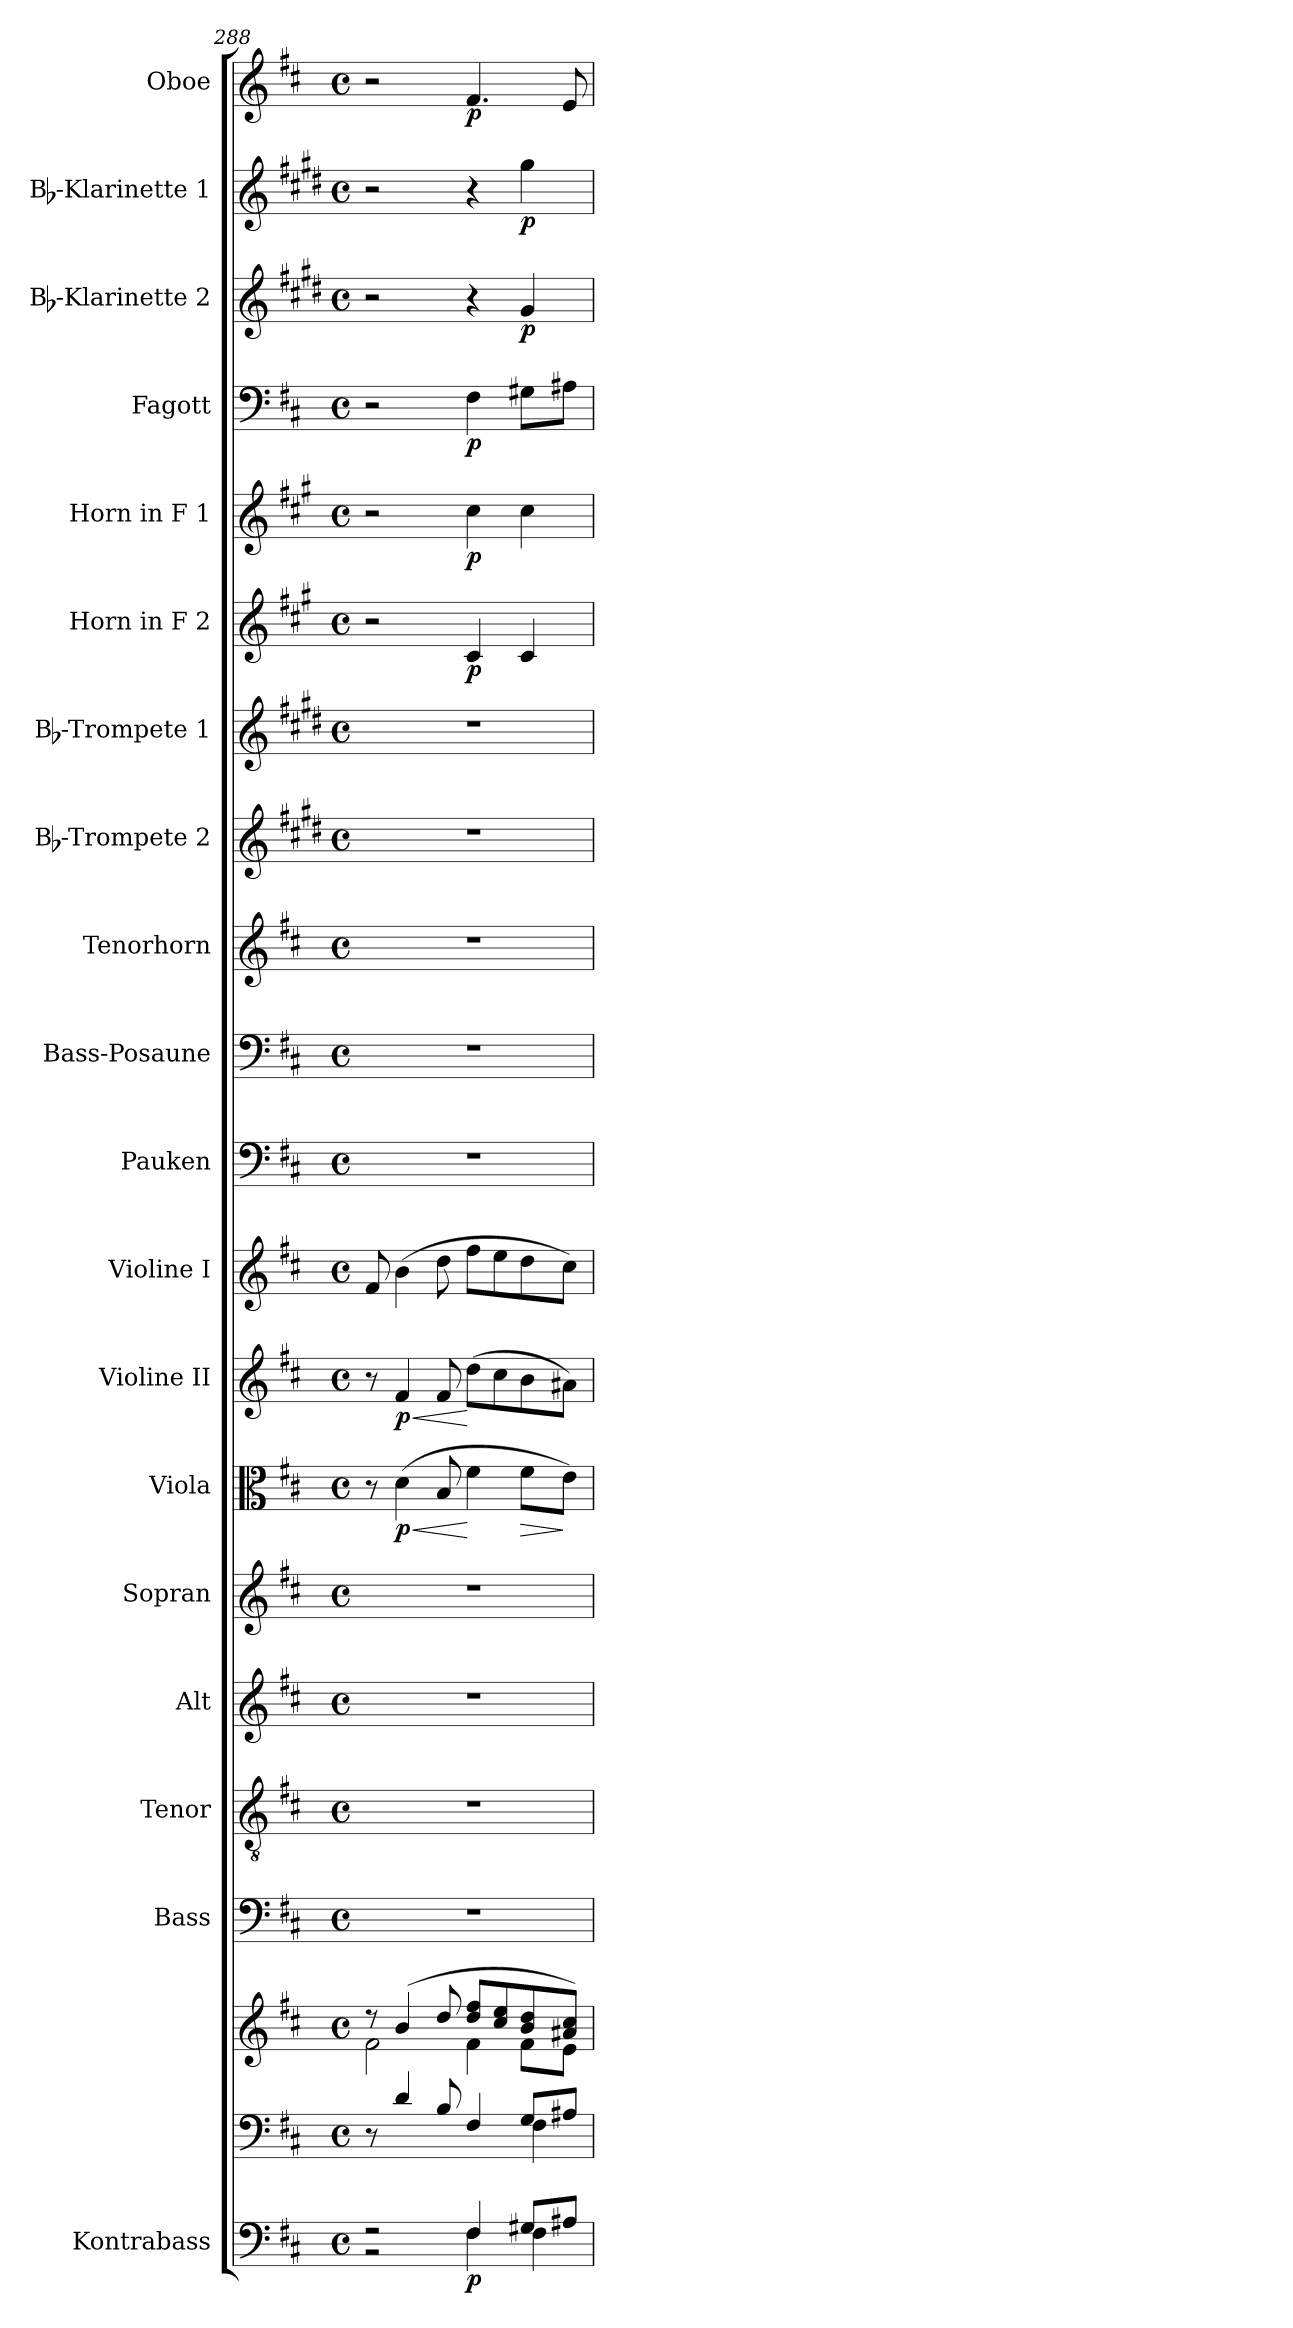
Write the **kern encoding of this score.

**kern	**dynam	**kern	**kern	**kern	**kern	**kern	**kern	**kern	**dynam	**kern	**dynam	**kern	**kern	**kern	**kern	**kern	**kern	**kern	**dynam	**kern	**dynam	**kern	**dynam	**kern	**dynam	**kern	**dynam	**kern	**dynam
*part20	*part20	*part19	*part19	*part18	*part17	*part16	*part15	*part14	*part14	*part13	*part13	*part12	*part11	*part10	*part9	*part8	*part7	*part6	*part6	*part5	*part5	*part4	*part4	*part3	*part3	*part2	*part2	*part1	*part1
*staff21	*staff21	*staff20	*staff19	*staff18	*staff17	*staff16	*staff15	*staff14	*staff14	*staff13	*staff13	*staff12	*staff11	*staff10	*staff9	*staff8	*staff7	*staff6	*staff6	*staff5	*staff5	*staff4	*staff4	*staff3	*staff3	*staff2	*staff2	*staff1	*staff1
*I"Kontrabass	*	*	*	*I"Bass	*I"Tenor	*I"Alt	*I"Sopran	*I"Viola	*	*I"Violine II	*	*I"Violine I	*I"Pauken	*I"Bass-Posaune	*I"Tenorhorn	*I"Bb-Trompete 2	*I"Bb-Trompete 1	*I"Horn in F 2	*	*I"Horn in F 1	*	*I"Fagott	*	*I"Bb-Klarinette 2	*	*I"Bb-Klarinette 1	*	*I"Oboe	*
*I'Kb.	*	*	*	*I'B.	*I'T.	*I'A.	*I'S.	*I'Vla.	*	*I'Vl. II	*	*I'Vl. I	*I'Pk.	*I'B. Pos.	*I'T. Hrn.	*I'Bb Trp. 2	*I'Bb Trp. 1	*	*	*	*	*I'Fg.	*	*I'Bb Kl. 2	*	*I'Bb Kl. 1	*	*I'Ob.	*
*clefF4	*	*clefF4	*clefG2	*clefF4	*clefGv2	*clefG2	*clefG2	*clefC3	*	*clefG2	*	*clefG2	*clefF4	*clefF4	*clefG2	*clefG2	*clefG2	*clefG2	*	*clefG2	*	*clefF4	*	*clefG2	*	*clefG2	*	*clefG2	*
*ITrd7c12	*	*	*	*	*	*	*	*	*	*	*	*	*	*	*ITrd8c14	*ITrd1c2	*ITrd1c2	*ITrd4c7	*	*ITrd4c7	*	*	*	*ITrd1c2	*	*ITrd1c2	*	*	*
*k[f#c#]	*	*k[f#c#]	*k[f#c#]	*k[f#c#]	*k[f#c#]	*k[f#c#]	*k[f#c#]	*k[f#c#]	*	*k[f#c#]	*	*k[f#c#]	*k[f#c#]	*k[f#c#]	*k[f#c#]	*k[f#c#]	*k[f#c#]	*k[f#c#]	*	*k[f#c#]	*	*k[f#c#]	*	*k[f#c#]	*	*k[f#c#]	*	*k[f#c#]	*
*D:	*	*D:	*D:	*D:	*D:	*D:	*D:	*D:	*	*D:	*	*D:	*D:	*D:	*D:	*D:	*D:	*D:	*	*D:	*	*D:	*	*D:	*	*D:	*	*D:	*
*M4/4	*	*M4/4	*M4/4	*M4/4	*M4/4	*M4/4	*M4/4	*M4/4	*	*M4/4	*	*M4/4	*M4/4	*M4/4	*M4/4	*M4/4	*M4/4	*M4/4	*	*M4/4	*	*M4/4	*	*M4/4	*	*M4/4	*	*M4/4	*
*met(c)	*	*met(c)	*met(c)	*met(c)	*met(c)	*met(c)	*met(c)	*met(c)	*	*met(c)	*	*met(c)	*met(c)	*met(c)	*met(c)	*met(c)	*met(c)	*met(c)	*	*met(c)	*	*met(c)	*	*met(c)	*	*met(c)	*	*met(c)	*
=288	=288	=288	=288	=288	=288	=288	=288	=288	=288	=288	=288	=288	=288	=288	=288	=288	=288	=288	=288	=288	=288	=288	=288	=288	=288	=288	=288	=288	=288
*^	*	*^	*^	*	*	*	*	*	*	*	*	*	*	*	*	*	*	*	*	*	*	*	*	*	*	*	*	*	*
2r	2r	.	8r	2.ryy	8rcc	2f#\	1r	1r	1r	1r	8r	.	8r	.	8f#/	1r	1r	1r	1r	1r	2r	.	2r	.	2r	.	2r	.	2r	.	2r	.
!	!	!	!	!	!	!	!	!	!	!	!	!LO:HP:b	!	!LO:HP:b	!	!	!	!	!	!	!	!	!	!	!	!	!	!	!	!	!	!
!	!	!	!	!	!	!	!	!	!	!	!	!LO:DY:n=1:b	!	!LO:DY:n=1:b	!	!	!	!	!	!	!	!	!	!	!	!	!	!	!	!	!	!
.	.	.	4d/	.	(4b/	.	.	.	.	.	(>4d\	< p	4f#/	< p	(>4b\	.	.	.	.	.	.	.	.	.	.	.	.	.	.	.	.	.
.	.	.	8B/	.	8dd/	.	.	.	.	.	8B/	.	8f#/	.	8dd\	.	.	.	.	.	.	.	.	.	.	.	.	.	.	.	.	.
!	!	!LO:DY:b	!	!	!	!	!	!	!	!	!	!	!	!	!	!	!	!	!	!	!	!LO:DY:b	!	!LO:DY:b	!	!LO:DY:b	!	!	!	!	!	!LO:DY:b
4FF#/	4FF#\	p	4F#/	.	8dd/ 8ff#/L	4f#\	.	.	.	.	4f#\	[	(>8dd\L	[	8ff#\L	.	.	.	.	.	4F#/	p	4f#\	p	4F#\	p	4r	.	4r	.	4.f#/	p
.	.	.	.	.	8cc#/ 8ee/	.	.	.	.	.	.	.	8cc#\	.	8ee\	.	.	.	.	.	.	.	.	.	.	.	.	.	.	.	.	.
!	!	!	!	!	!	!	!	!	!	!	!	!LO:HP:b	!	!	!	!	!	!	!	!	!	!	!	!	!	!	!	!LO:DY:b	!	!LO:DY:b	!	!
8GG#X/L	4FF#\	.	8G/L	4F#\	8b/ 8dd/	8f#\L	.	.	.	.	8f#\L	>	8b\	.	8dd\	.	.	.	.	.	4F#/	.	4f#\	.	8G#X\L	.	4f#/	p	4ff#\	p	.	.
8AA#X/J	.	.	8A#X/J	.	8a#X/ 8cc#/J)	8e\J	.	.	.	.	8e\J)	]	8a#X\J)	.	8cc#\J)	.	.	.	.	.	.	.	.	.	8A#X\J	.	.	.	.	.	8e/	.
*v	*v	*	*	*	*	*	*	*	*	*	*	*	*	*	*	*	*	*	*	*	*	*	*	*	*	*	*	*	*	*	*	*
*	*	*v	*v	*	*	*	*	*	*	*	*	*	*	*	*	*	*	*	*	*	*	*	*	*	*	*	*	*	*	*	*
*	*	*	*v	*v	*	*	*	*	*	*	*	*	*	*	*	*	*	*	*	*	*	*	*	*	*	*	*	*	*	*
=	=	=	=	=	=	=	=	=	=	=	=	=	=	=	=	=	=	=	=	=	=	=	=	=	=	=	=	=	=
*-	*-	*-	*-	*-	*-	*-	*-	*-	*-	*-	*-	*-	*-	*-	*-	*-	*-	*-	*-	*-	*-	*-	*-	*-	*-	*-	*-	*-	*-
